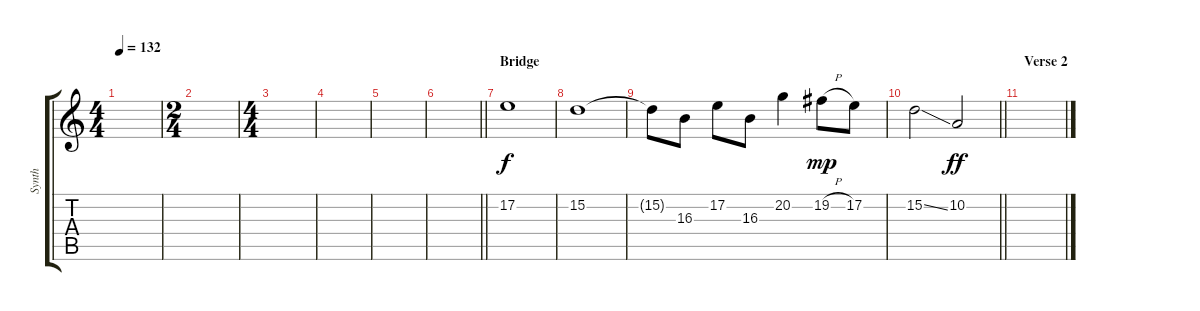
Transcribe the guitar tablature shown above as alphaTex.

\track ("Synth" "Synth") {instrument pad1newage}
\staff {score tabs}
\tuning (E4 B3 G3 D3 A2 E2) {hide}
\ts (4 4)
\tempo 132
\clef g2
\ks c
|
\ts (2 4)
|
\ts (4 4)
|
|
|
\barLineRight lightlight
|
\section ("" "Bridge")
17.2.1 |
15.2.1 |
15.2{t}.8 16.3.8 17.2.8 16.3.8 20.2.4 19.2{h}.8{dy mp} 17.2.8 |
\barLineRight lightlight
15.2{ss}.2 10.2.2{dy ff} |
\section ("" "Verse 2")
